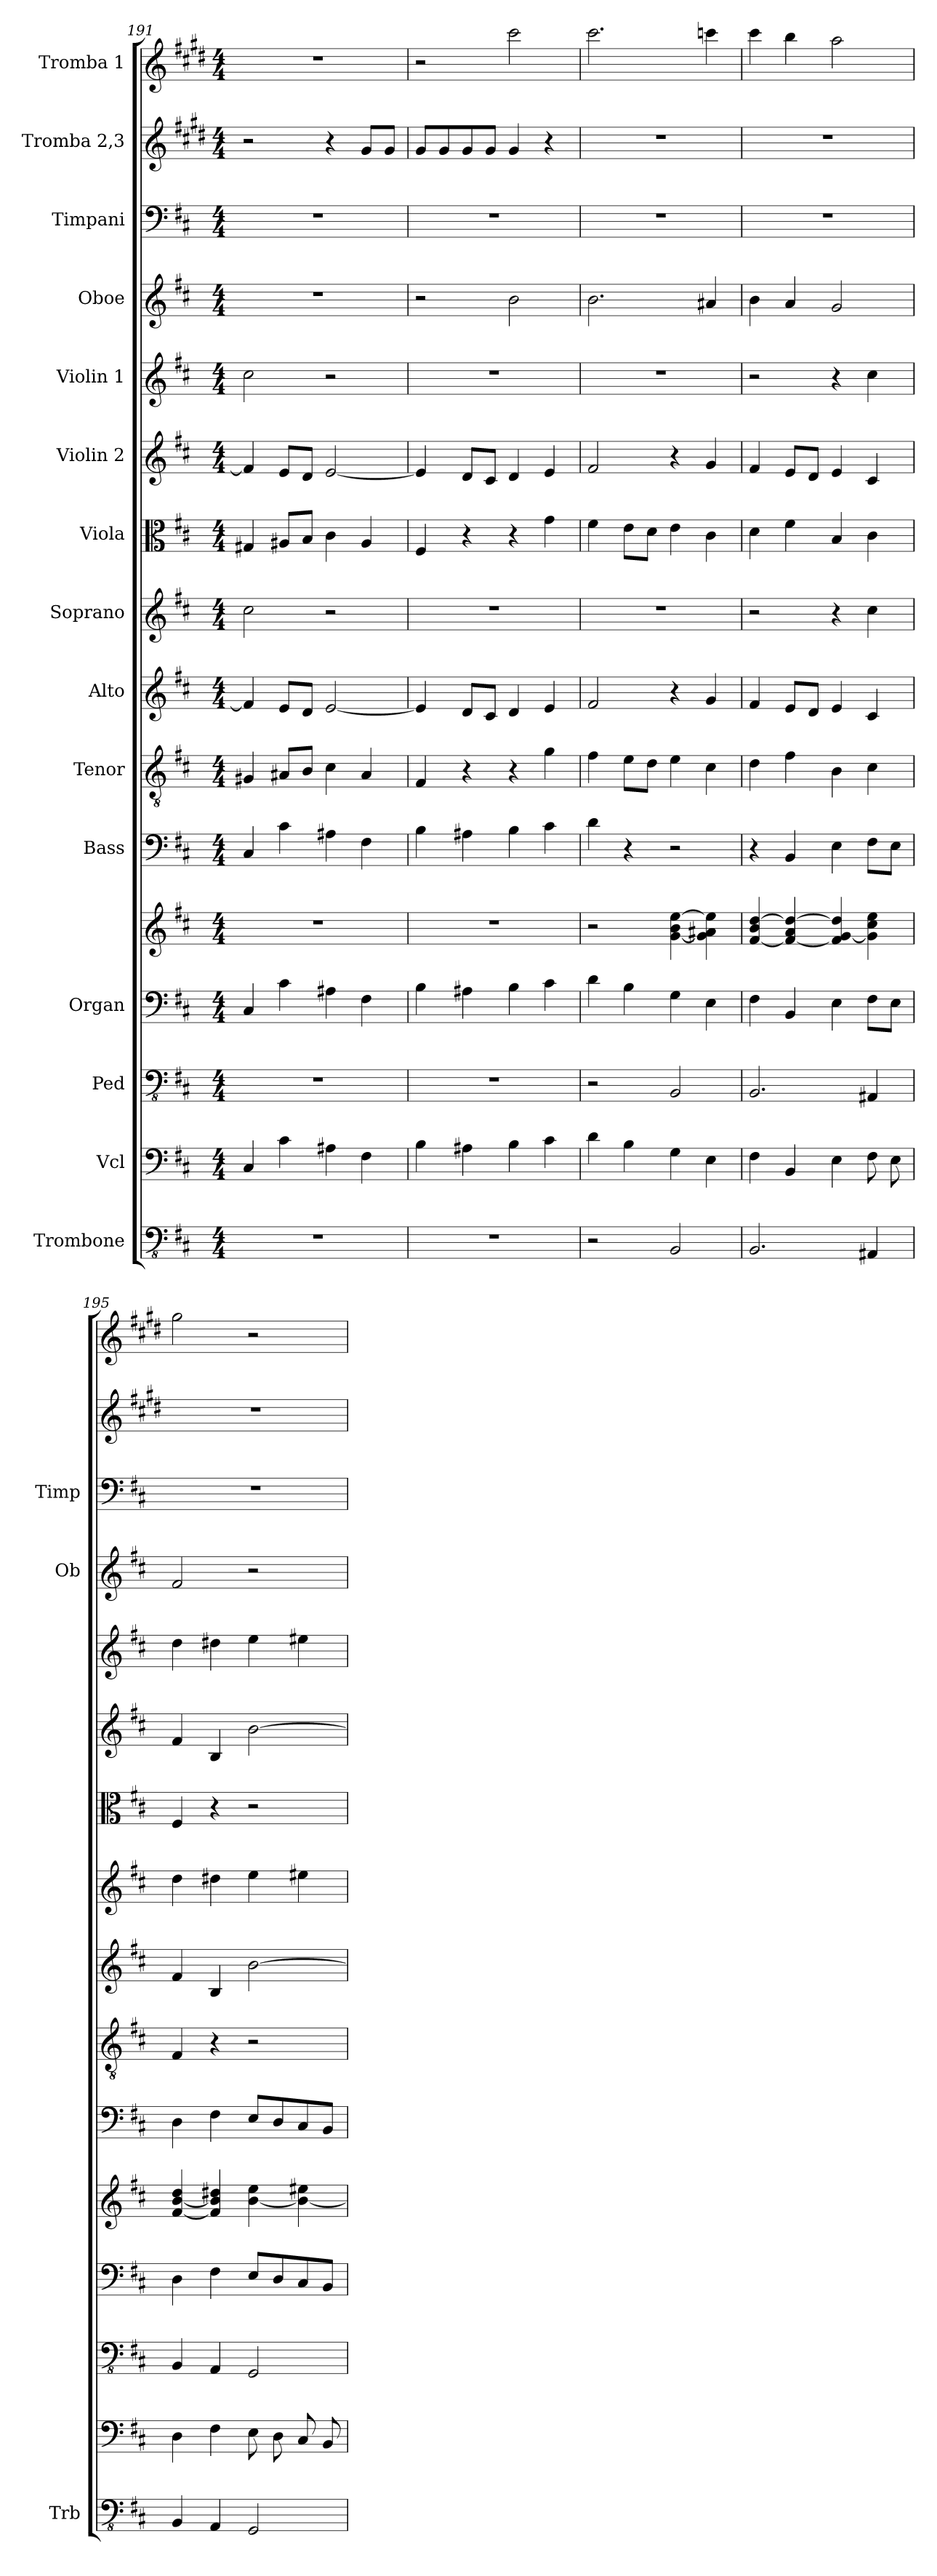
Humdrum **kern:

**kern	**kern	**kern	**kern	**kern	**kern	**kern	**kern	**kern	**kern	**kern	**kern	**kern	**kern	**kern	**kern
*part15	*part14	*part13	*part12	*part12	*part11	*part10	*part9	*part8	*part7	*part6	*part5	*part4	*part3	*part2	*part1
*staff16	*staff15	*staff14	*staff13	*staff12	*staff11	*staff10	*staff9	*staff8	*staff7	*staff6	*staff5	*staff4	*staff3	*staff2	*staff1
*I"Trombone	*I"Vcl	*I"Ped	*I"Organ	*	*I"Bass	*I"Tenor	*I"Alto	*I"Soprano	*I"Viola	*I"Violin 2	*I"Violin 1	*I"Oboe	*I"Timpani	*I"Tromba 2,3	*I"Tromba 1
*I'Trb	*	*	*	*	*	*	*	*	*	*	*	*I'Ob	*I'Timp	*	*
!!LO:PB:g=z
*clefFv4	*clefF4	*clefFv4	*clefF4	*clefG2	*clefF4	*clefGv2	*clefG2	*clefG2	*clefC3	*clefG2	*clefG2	*clefG2	*clefF4	*clefG2	*clefG2
*	*	*	*	*	*	*	*	*	*	*	*	*	*	*ITrd1c2	*ITrd1c2
*k[f#c#]	*k[f#c#]	*k[f#c#]	*k[f#c#]	*k[f#c#]	*k[f#c#]	*k[f#c#]	*k[f#c#]	*k[f#c#]	*k[f#c#]	*k[f#c#]	*k[f#c#]	*k[f#c#]	*k[f#c#]	*k[f#c#]	*k[f#c#]
*M4/4	*M4/4	*M4/4	*M4/4	*M4/4	*M4/4	*M4/4	*M4/4	*M4/4	*M4/4	*M4/4	*M4/4	*M4/4	*M4/4	*M4/4	*M4/4
=191	=191	=191	=191	=191	=191	=191	=191	=191	=191	=191	=191	=191	=191	=191	=191
1r	4C#/	1r	4C#/	1r	4C#/	4G#X/	4f#/]	2cc#\	4G#X/	4f#/]	2cc#\	1r	1r	2r	1r
.	4c#\	.	4c#\	.	4c#\	8A#X/L	8e/L	.	8A#X/L	8e/L	.	.	.	.	.
.	.	.	.	.	.	8B/J	8d/J	.	8B/J	8d/J	.	.	.	.	.
.	4A#X\	.	4A#X\	.	4A#X\	4c#\	[2e/	2r	4c#\	[2e/	2r	.	.	4r	.
.	4F#\	.	4F#\	.	4F#\	4A#/	.	.	4A#/	.	.	.	.	8f#/L	.
.	.	.	.	.	.	.	.	.	.	.	.	.	.	8f#/J	.
=192	=192	=192	=192	=192	=192	=192	=192	=192	=192	=192	=192	=192	=192	=192	=192
1r	4B\	1r	4B\	1r	4B\	4F#/	4e/]	1r	4F#/	4e/]	1r	2r	1r	8f#/L	2r
.	.	.	.	.	.	.	.	.	.	.	.	.	.	8f#/	.
.	4A#X\	.	4A#X\	.	4A#X\	4r	8d/L	.	4r	8d/L	.	.	.	8f#/	.
.	.	.	.	.	.	.	8c#/J	.	.	8c#/J	.	.	.	8f#/J	.
.	4B\	.	4B\	.	4B\	4r	4d/	.	4r	4d/	.	2b\	.	4f#/	2bb\
.	4c#\	.	4c#\	.	4c#\	4g\	4e/	.	4g\	4e/	.	.	.	4r	.
=193	=193	=193	=193	=193	=193	=193	=193	=193	=193	=193	=193	=193	=193	=193	=193
2r	4d\	2r	4d\	2r	4d\	4f#\	2f#/	1r	4f#\	2f#/	1r	2.b\	1r	1r	2.bb\
.	4B\	.	4B\	.	4r	8e\L	.	.	8e\L	.	.	.	.	.	.
.	.	.	.	.	.	8d\J	.	.	8d\J	.	.	.	.	.	.
2BBB/	4G\	2BBB/	4G\	[4g\ 4b\ [4ee\	2r	4e\	4r	.	4e\	4r	.	.	.	.	.
.	4E\	.	4E\	4g\] 4a#X\ 4ee\]	.	4c#\	4g/	.	4c#\	4g/	.	4a#X/	.	.	4bb-X\
=194	=194	=194	=194	=194	=194	=194	=194	=194	=194	=194	=194	=194	=194	=194	=194
2.BBB/	4F#\	2.BBB/	4F#\	[4f#/ 4b/ [4dd/	4r	4d\	4f#/	2r	4d\	4f#/	2r	4b\	1r	1r	4bb\
.	4BB/	.	4BB/	4f#/_ 4a/ 4dd/_	4BB/	4f#\	8e/L	.	4f#\	8e/L	.	4a/	.	.	4aa\
.	.	.	.	.	.	.	8d/J	.	.	8d/J	.	.	.	.	.
.	4E\	.	4E\	4f#/] [4g/ 4dd/]	4E\	4B\	4e/	4r	4B/	4e/	4r	2g/	.	.	2gg\
4AAA#X/	8F#\	4AAA#X/	8F#\L	4g\] 4cc#\ 4ee\	8F#\L	4c#\	4c#/	4cc#\	4c#\	4c#/	4cc#\	.	.	.	.
.	8E\	.	8E\J	.	8E\J	.	.	.	.	.	.	.	.	.	.
=195	=195	=195	=195	=195	=195	=195	=195	=195	=195	=195	=195	=195	=195	=195	=195
4BBB/	4D\	4BBB/	4D\	[4f#/ [4b/ 4dd/	4D\	4F#/	4f#/	4dd\	4F#/	4f#/	4dd\	2f#/	1r	1r	2ff#\
4AAA/	4F#\	4AAA/	4F#\	4f#/] 4b/] 4dd#X/	4F#\	4r	4B/	4dd#X\	4r	4B/	4dd#X\	.	.	.	.
2GGG/	8E\	2GGG/	8E/L	[4b\ 4ee\	8E/L	2r	[2b\	4ee\	2r	[2b\	4ee\	2r	.	.	2r
.	8D\	.	8D/	.	8D/	.	.	.	.	.	.	.	.	.	.
.	8C#/	.	8C#/	4b\_ 4ee#X\	8C#/	.	.	4ee#X\	.	.	4ee#X\	.	.	.	.
.	8BB/	.	8BB/J	.	8BB/J	.	.	.	.	.	.	.	.	.	.
=	=	=	=	=	=	=	=	=	=	=	=	=	=	=	=
*-	*-	*-	*-	*-	*-	*-	*-	*-	*-	*-	*-	*-	*-	*-	*-
